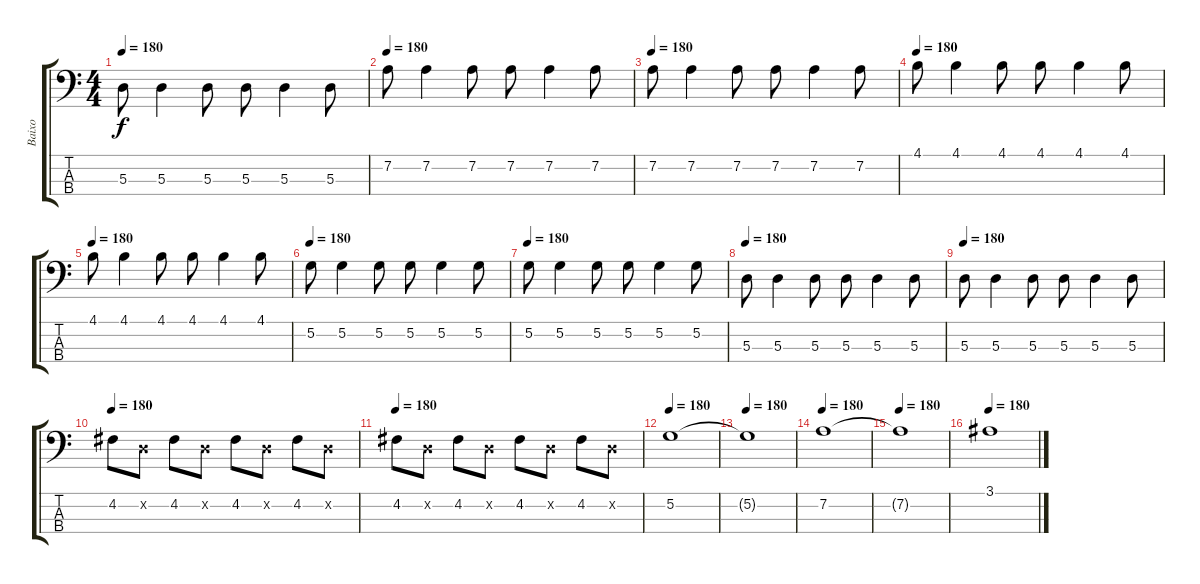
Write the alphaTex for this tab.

\track ("Baixo" "Baixo") {instrument electricbasspick}
\staff {score tabs}
\tuning (G2 D2 A1 E1) {hide}
\ts (4 4)
\tempo 180
\clef f4
\ks c
5.3.8{dy f} 5.3.4 5.3.8 5.3.8 5.3.4 5.3.8 |
\tempo 180
7.2.8 7.2.4 7.2.8 7.2.8 7.2.4 7.2.8 |
\tempo 180
7.2.8 7.2.4 7.2.8 7.2.8 7.2.4 7.2.8 |
\tempo 180
4.1.8 4.1.4 4.1.8 4.1.8 4.1.4 4.1.8 |
\tempo 180
4.1.8 4.1.4 4.1.8 4.1.8 4.1.4 4.1.8 |
\tempo 180
5.2.8 5.2.4 5.2.8 5.2.8 5.2.4 5.2.8 |
\tempo 180
5.2.8 5.2.4 5.2.8 5.2.8 5.2.4 5.2.8 |
\tempo 180
5.3.8 5.3.4 5.3.8 5.3.8 5.3.4 5.3.8 |
\tempo 180
5.3.8 5.3.4 5.3.8 5.3.8 5.3.4 5.3.8 |
\tempo 180
4.2.8 0.2{x}.8 4.2.8 0.2{x}.8 4.2.8 0.2{x}.8 4.2.8 0.2{x}.8 |
\tempo 180
4.2.8 0.2{x}.8 4.2.8 0.2{x}.8 4.2.8 0.2{x}.8 4.2.8 0.2{x}.8 |
\tempo 180
5.2.1 |
\tempo 180
5.2{t}.1 |
\tempo 180
7.2.1 |
\tempo 180
7.2{t}.1 |
\tempo 180
3.1.1
